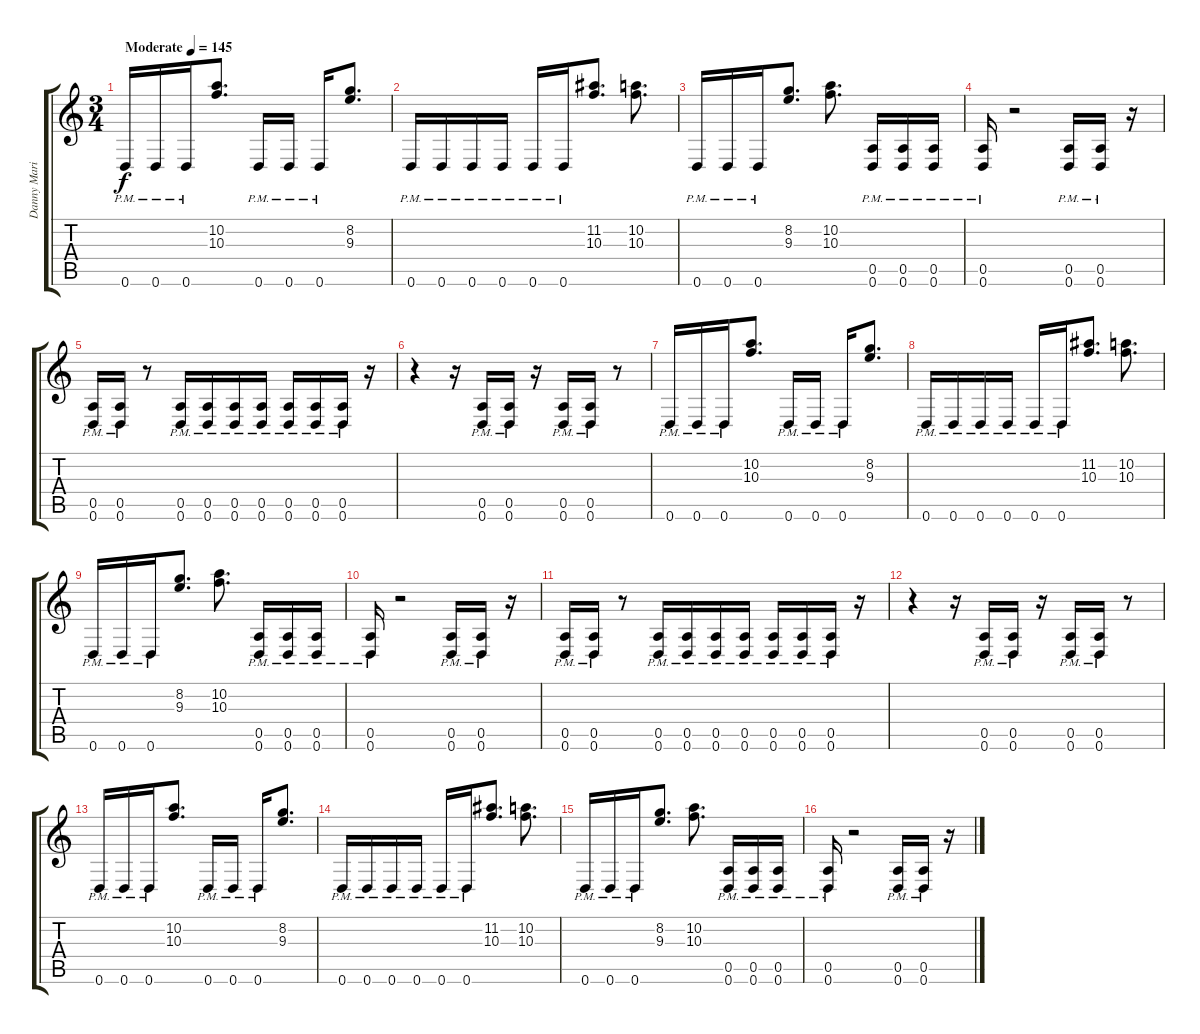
\track ("Danny Marino" "Danny Mari") {instrument distortionguitar}
\staff {score tabs}
\tuning (E4 B3 G3 D3 A2 D2) {hide}
\ts (3 4)
\tempo (145 "Moderate")
\clef g2
\ks c
0.6{pm}.16{dy f instrument distortionguitar} 0.6{pm}.16 0.6{pm}.16 (10.2 10.3).8{d} 0.6{pm}.16 0.6{pm}.16 0.6{pm}.16 (8.2 9.3).8{d} |
0.6{pm}.16 0.6{pm}.16 0.6{pm}.16 0.6{pm}.16 0.6{pm}.16 0.6{pm}.16 (11.2 10.3).8{d} (10.2 10.3).8{d} |
0.6{pm}.16 0.6{pm}.16 0.6{pm}.16 (8.2 9.3).8{d} (10.2 10.3).8{d} (0.5{pm} 0.6{pm}).16 (0.5{pm} 0.6{pm}).16 (0.5{pm} 0.6{pm}).16 |
(0.5{pm} 0.6{pm}).16 r.2 (0.5{pm} 0.6{pm}).16 (0.5{pm} 0.6{pm}).16 r.16 |
(0.5{pm} 0.6{pm}).16 (0.5{pm} 0.6{pm}).16 r.8 (0.5{pm} 0.6{pm}).16 (0.5{pm} 0.6{pm}).16 (0.5{pm} 0.6{pm}).16 (0.5{pm} 0.6{pm}).16 (0.5{pm} 0.6{pm}).16 (0.5{pm} 0.6{pm}).16 (0.5{pm} 0.6{pm}).16 r.16 |
r.4 r.16 (0.5{pm} 0.6{pm}).16 (0.5{pm} 0.6{pm}).16 r.16 (0.5{pm} 0.6{pm}).16 (0.5{pm} 0.6{pm}).16 r.8 |
0.6{pm}.16 0.6{pm}.16 0.6{pm}.16 (10.2 10.3).8{d} 0.6{pm}.16 0.6{pm}.16 0.6{pm}.16 (8.2 9.3).8{d} |
0.6{pm}.16 0.6{pm}.16 0.6{pm}.16 0.6{pm}.16 0.6{pm}.16 0.6{pm}.16 (11.2 10.3).8{d} (10.2 10.3).8{d} |
0.6{pm}.16 0.6{pm}.16 0.6{pm}.16 (8.2 9.3).8{d} (10.2 10.3).8{d} (0.5{pm} 0.6{pm}).16 (0.5{pm} 0.6{pm}).16 (0.5{pm} 0.6{pm}).16 |
(0.5{pm} 0.6{pm}).16 r.2 (0.5{pm} 0.6{pm}).16 (0.5{pm} 0.6{pm}).16 r.16 |
(0.5{pm} 0.6{pm}).16 (0.5{pm} 0.6{pm}).16 r.8 (0.5{pm} 0.6{pm}).16 (0.5{pm} 0.6{pm}).16 (0.5{pm} 0.6{pm}).16 (0.5{pm} 0.6{pm}).16 (0.5{pm} 0.6{pm}).16 (0.5{pm} 0.6{pm}).16 (0.5{pm} 0.6{pm}).16 r.16 |
r.4 r.16 (0.5{pm} 0.6{pm}).16 (0.5{pm} 0.6{pm}).16 r.16 (0.5{pm} 0.6{pm}).16 (0.5{pm} 0.6{pm}).16 r.8 |
0.6{pm}.16 0.6{pm}.16 0.6{pm}.16 (10.2 10.3).8{d} 0.6{pm}.16 0.6{pm}.16 0.6{pm}.16 (8.2 9.3).8{d} |
0.6{pm}.16 0.6{pm}.16 0.6{pm}.16 0.6{pm}.16 0.6{pm}.16 0.6{pm}.16 (11.2 10.3).8{d} (10.2 10.3).8{d} |
0.6{pm}.16 0.6{pm}.16 0.6{pm}.16 (8.2 9.3).8{d} (10.2 10.3).8{d} (0.5{pm} 0.6{pm}).16 (0.5{pm} 0.6{pm}).16 (0.5{pm} 0.6{pm}).16 |
(0.5{pm} 0.6{pm}).16 r.2 (0.5{pm} 0.6{pm}).16 (0.5{pm} 0.6{pm}).16 r.16
